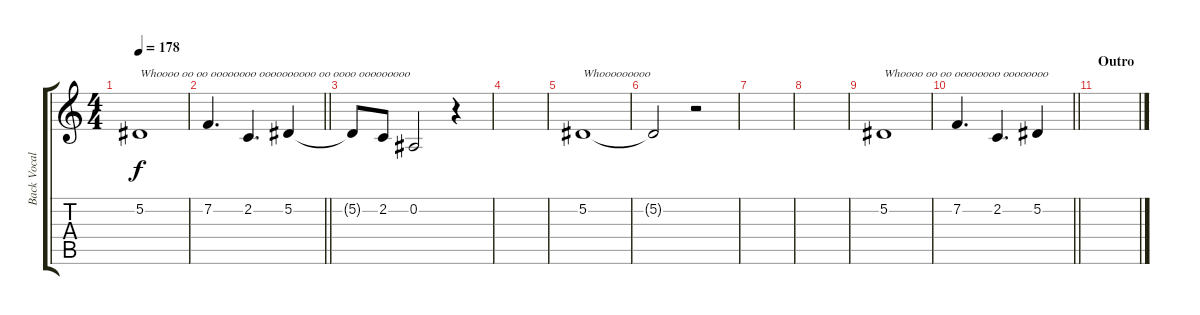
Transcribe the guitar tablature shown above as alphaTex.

\track ("Back Vocals" "Back Vocal") {instrument tenorsax}
\staff {score tabs}
\tuning (Eb4 Bb3 Gb3 Db3 Ab2 Eb2) {hide}
\ts (4 4)
\tempo 178
\clef g2
\ks c
5.2.1{txt "Whoooo oo oo oooooooo oooooooooo oo oooo ooooooooo" dy f} |
\barLineRight lightlight
7.2.4{d} 2.2.4{d} 5.2.4 |
5.2{t}.8 2.2.8 0.2.2 r.4 |
|
5.2.1{txt "Whooooooooo"} |
5.2{t}.2 r.2 |
|
|
5.2.1{txt "Whoooo oo oo oooooooo oooooooo"} |
\barLineRight lightlight
7.2.4{d} 2.2.4{d} 5.2.4 |
\section ("" "Outro")
